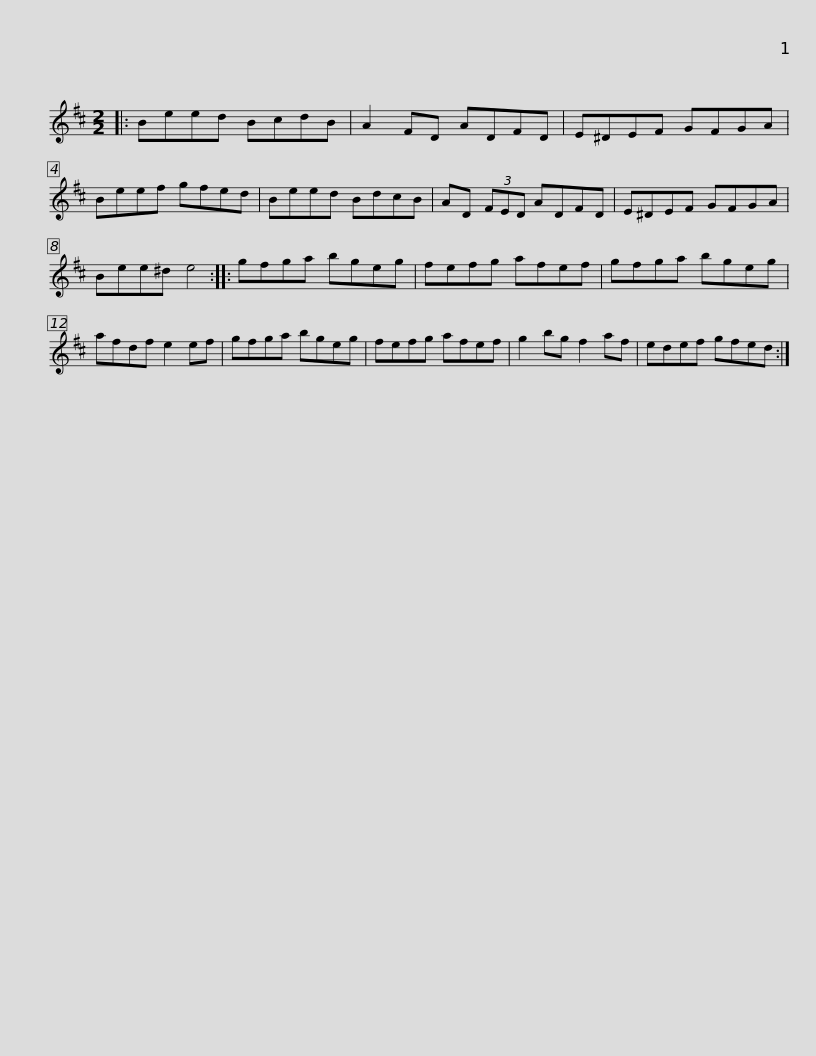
X:1
L:1/8
M:2/2
I:linebreak $
K:D
V:1 treble
V:1
|: Beed BcdB | A2 FD ADFD | E^DEF GFGA | Beef gfed | Beed BdcB |$ %5
 AD (3FED ADFD | E^DEF GFGA | Bee^d e4 :: gfga bgeg | fefg afef |$ %10
 gfga bgeg | afdf e2 ef | gfga bgeg | fefg afef | g2 bg f2 af |$ %15
 edef gfed :| %16
